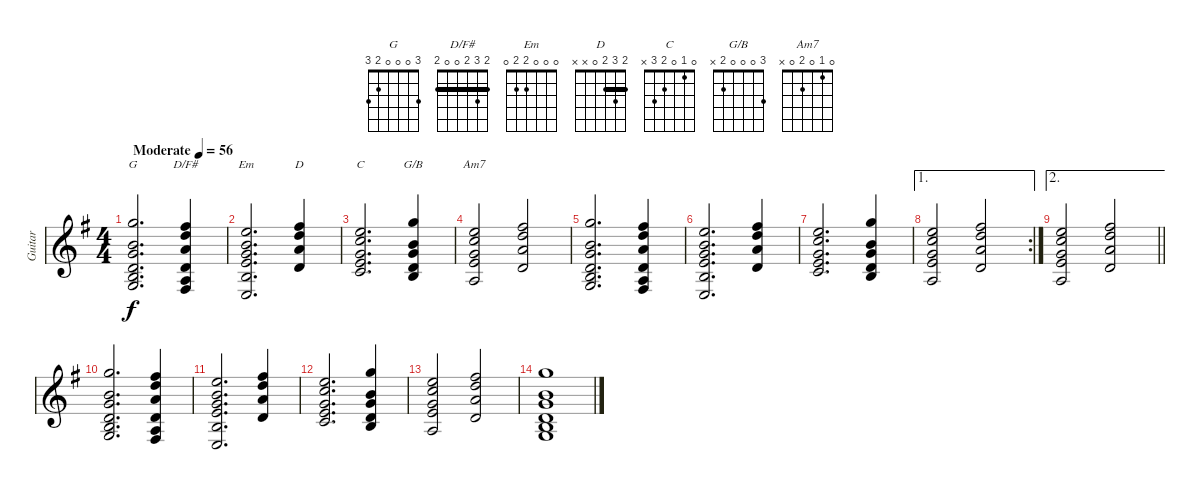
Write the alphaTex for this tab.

\track ("Guitar" "Guitar") {instrument acousticguitarsteel}
\staff {score}
\tuning (E4 B3 G3 D3 A2 E2) {hide}
\chord ("G" 3 0 0 0 2 3)
\chord ("D/F#" 2 3 2 0 0 2) {barre 2}
\chord ("Em" 0 0 0 2 2 0)
\chord ("D" 2 3 2 0 x x) {barre 2}
\chord ("C" 0 1 0 2 3 x)
\chord ("G/B" 3 0 0 0 2 x)
\chord ("Am7" 0 1 0 2 0 x)
\ts (4 4)
\tempo (56 "Moderate")
\clef g2
\ks g
(3.1 0.2 0.3 0.4 2.5 3.6).2{d ch "G" dy f instrument acousticguitarsteel} (2.1 3.2 2.3 0.4 0.5 2.6).4{ch "D/F#"} |
(0.1 0.2 0.3 2.4 2.5 0.6).2{d ch "Em"} (2.1 3.2 2.3 0.4).4{ch "D"} |
(0.1 1.2 0.3 2.4 3.5).2{d ch "C"} (3.1 0.2 0.3 0.4 2.5).4{ch "G/B"} |
(0.1 1.2 0.3 2.4 0.5).2{ch "Am7"} (2.1 3.2 2.3 0.4).2 |
(3.1 0.2 0.3 0.4 2.5 3.6).2{d} (2.1 3.2 2.3 0.4 0.5 2.6).4 |
(0.1 0.2 0.3 2.4 2.5 0.6).2{d} (2.1 3.2 2.3 0.4).4 |
(0.1 1.2 0.3 2.4 3.5).2{d} (3.1 0.2 0.3 0.4 2.5).4 |
\ae 1
\rc 2
(0.1 1.2 0.3 2.4 0.5).2 (2.1 3.2 2.3 0.4).2 |
\ae 2
\barLineRight lightlight
(0.1 1.2 0.3 2.4 0.5).2 (2.1 3.2 2.3 0.4).2 |
(3.1 0.2 0.3 0.4 2.5 3.6).2{d} (2.1 3.2 2.3 0.4 0.5 2.6).4 |
(0.1 0.2 0.3 2.4 2.5 0.6).2{d} (2.1 3.2 2.3 0.4).4 |
(0.1 1.2 0.3 2.4 3.5).2{d} (3.1 0.2 0.3 0.4 2.5).4 |
(0.1 1.2 0.3 2.4 0.5).2 (2.1 3.2 2.3 0.4).2 |
(3.1 0.2 0.3 0.4 2.5 3.6).1
